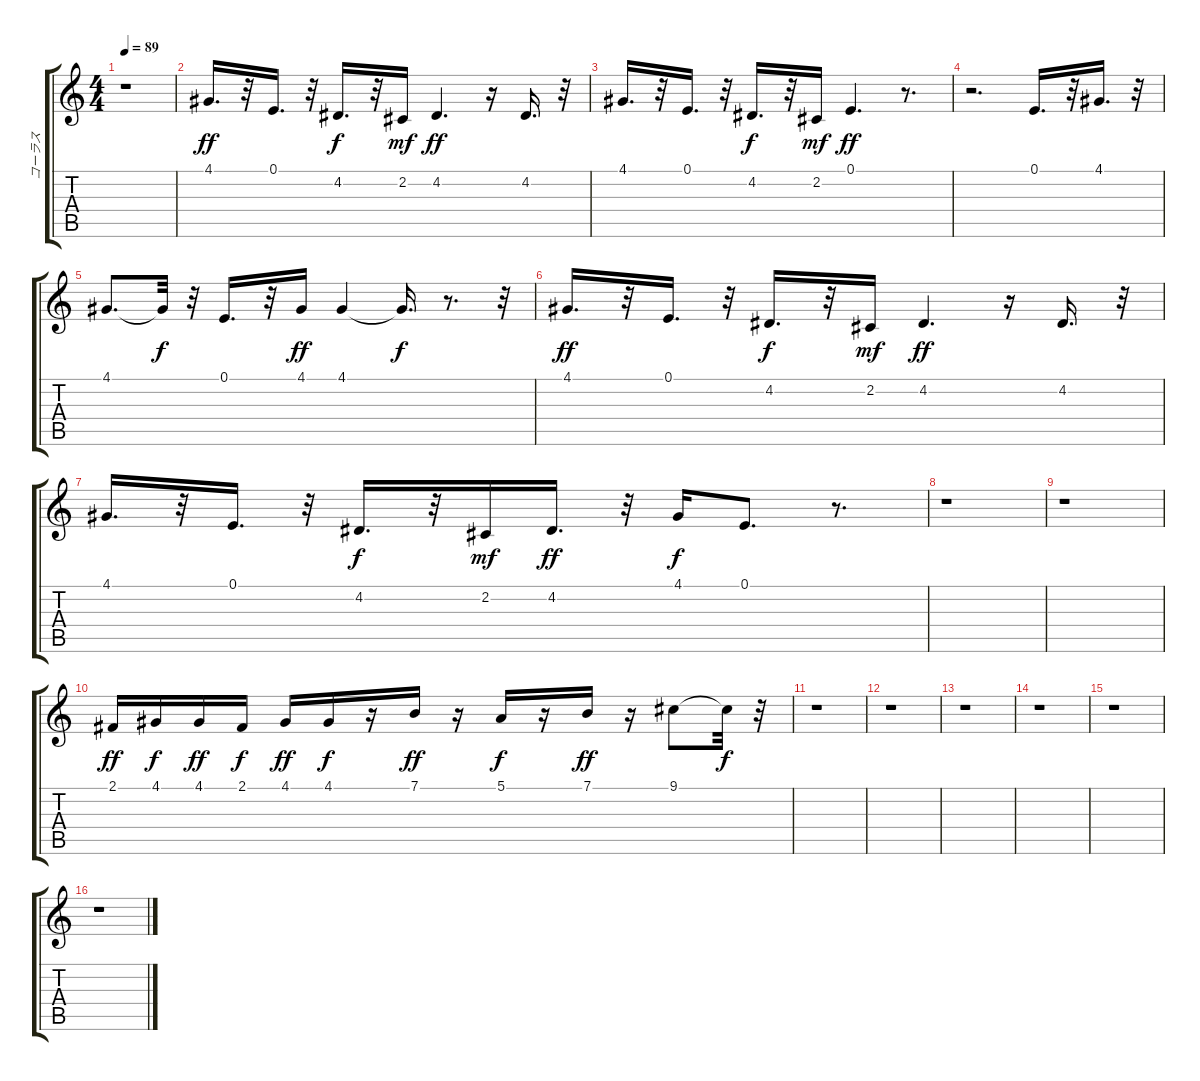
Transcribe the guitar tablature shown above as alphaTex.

\track ("コーラス" "コーラス") {instrument voiceoohs}
\staff {score tabs}
\tuning (E4 B3 G3 D3 A2 E2) {hide}
\ts (4 4)
\tempo 89
\clef g2
\ks c
r.1{dy f} |
4.1.16{d dy ff} r.32 0.1.16{d} r.32 4.2.16{d dy f} r.32 2.2.16{dy mf} 4.2.4{d dy ff} r.16 4.2.16{d} r.32 |
4.1.16{d} r.32 0.1.16{d} r.32 4.2.16{d dy f} r.32 2.2.16{dy mf} 0.1.4{d dy ff} r.8{d} |
r.2{d} 0.1.16{d} r.32 4.1.16{d} r.32 |
4.1.8{d} 4.1{t}.32{dy f} r.32 0.1.16{d} r.32 4.1.16{dy ff} 4.1.4 4.1{t}.16{d dy f} r.8{d} r.32 |
4.1.16{d dy ff} r.32 0.1.16{d} r.32 4.2.16{d dy f} r.32 2.2.16{dy mf} 4.2.4{d dy ff} r.16 4.2.16{d} r.32 |
4.1.16{d} r.32 0.1.16{d} r.32 4.2.16{d dy f} r.32 2.2.16{dy mf} 4.2.16{d dy ff} r.32 4.1.16{dy f} 0.1.8{d} r.8{d} |
r.1 |
r.1 |
2.1.16{dy ff} 4.1.16{dy f} 4.1.16{dy ff} 2.1.16{dy f} 4.1.16{dy ff} 4.1.16{dy f} r.16 7.1.16{dy ff} r.16 5.1.16{dy f} r.16 7.1.16{dy ff} r.16 9.1.8 9.1{t}.32{dy f} r.32 |
r.1 |
r.1 |
r.1 |
r.1 |
r.1 |
r.1
